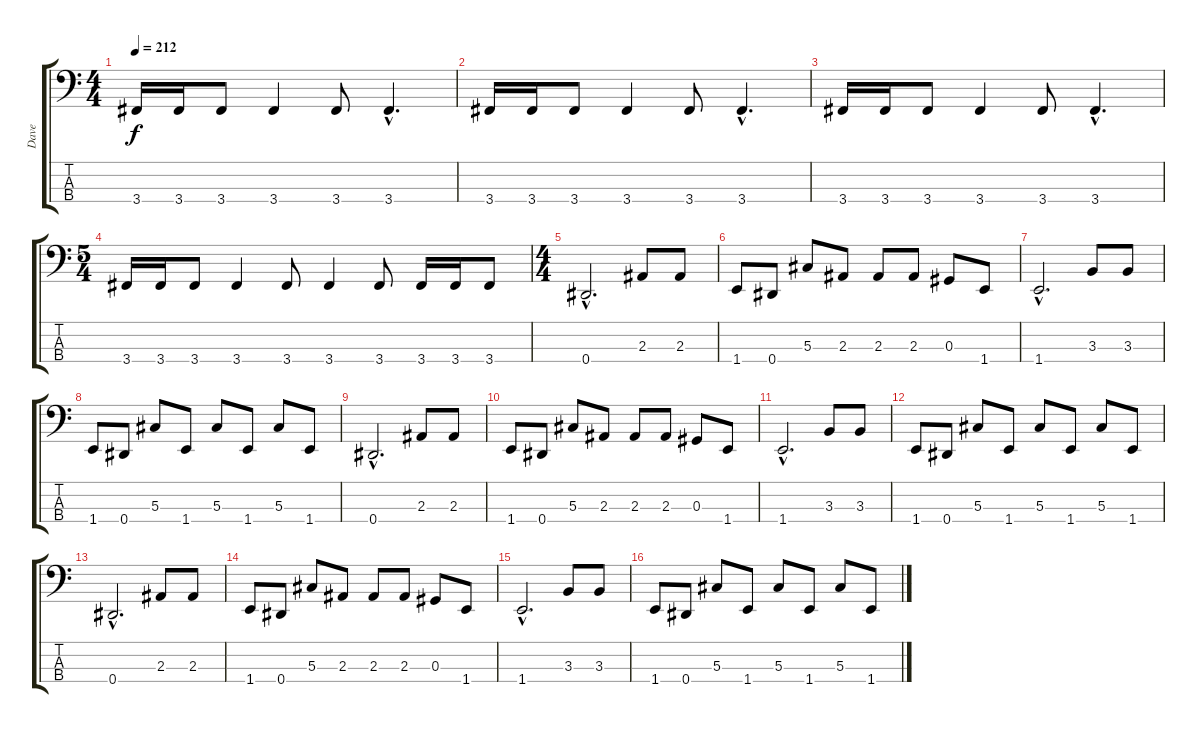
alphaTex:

\track ("Dave" "Dave") {instrument electricbasspick}
\staff {score tabs}
\tuning (Gb2 Db2 Ab1 Eb1) {hide}
\ts (4 4)
\tempo 212
\clef f4
\ks c
3.4.16{dy f} 3.4.16 3.4.8 3.4.4 3.4.8 3.4{hac}.4{d} |
3.4.16 3.4.16 3.4.8 3.4.4 3.4.8 3.4{hac}.4{d} |
3.4.16 3.4.16 3.4.8 3.4.4 3.4.8 3.4{hac}.4{d} |
\ts (5 4)
3.4.16 3.4.16 3.4.8 3.4.4 3.4.8 3.4.4 3.4.8 3.4.16 3.4.16 3.4.8 |
\ts (4 4)
0.4{hac}.2{d} 2.3.8 2.3.8 |
1.4.8 0.4.8 5.3.8 2.3.8 2.3.8 2.3.8 0.3.8 1.4.8 |
1.4{hac}.2{d} 3.3.8 3.3.8 |
1.4.8 0.4.8 5.3.8 1.4.8 5.3.8 1.4.8 5.3.8 1.4.8 |
0.4{hac}.2{d} 2.3.8 2.3.8 |
1.4.8 0.4.8 5.3.8 2.3.8 2.3.8 2.3.8 0.3.8 1.4.8 |
1.4{hac}.2{d} 3.3.8 3.3.8 |
1.4.8 0.4.8 5.3.8 1.4.8 5.3.8 1.4.8 5.3.8 1.4.8 |
0.4{hac}.2{d} 2.3.8 2.3.8 |
1.4.8 0.4.8 5.3.8 2.3.8 2.3.8 2.3.8 0.3.8 1.4.8 |
1.4{hac}.2{d} 3.3.8 3.3.8 |
1.4.8 0.4.8 5.3.8 1.4.8 5.3.8 1.4.8 5.3.8 1.4.8
